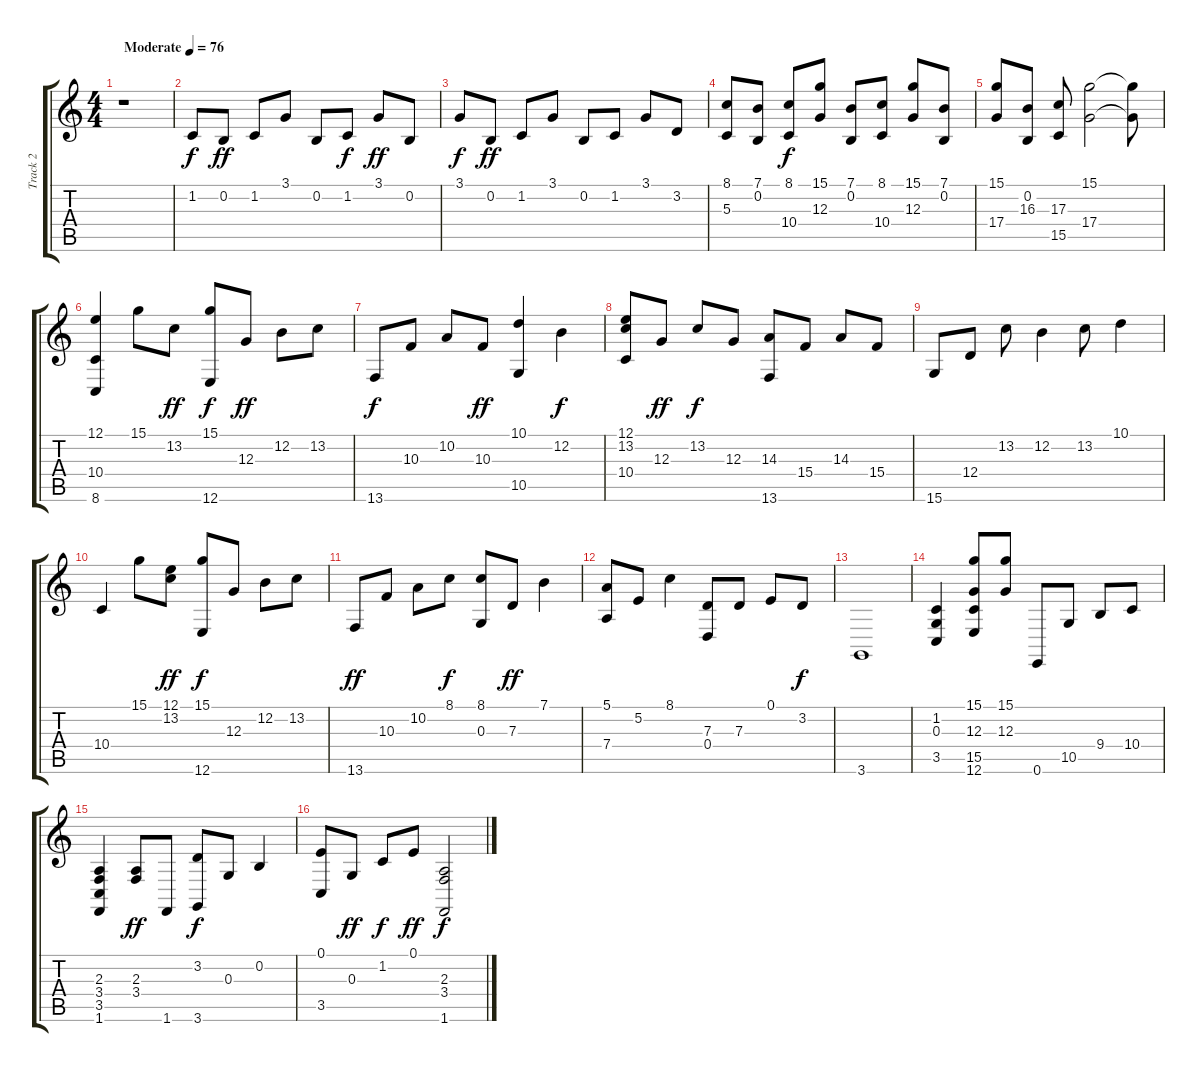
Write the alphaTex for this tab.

\track ("Track 2" "Track 2") {instrument brightacousticpiano}
\staff {score tabs}
\tuning (E4 B3 G3 D3 A2 E2) {hide}
\ts (4 4)
\tempo (76 "Moderate")
\clef g2
\ks c
r.1{dy f instrument brightacousticpiano} |
1.2.8 0.2.8{dy ff} 1.2.8 3.1.8 0.2.8 1.2.8{dy f} 3.1.8{dy ff} 0.2.8 |
3.1.8{dy f} 0.2.8{dy ff} 1.2.8 3.1.8 0.2.8 1.2.8 3.1.8 3.2.8 |
(8.1 5.3).8 (7.1 0.2).8 (8.1 10.4).8{dy f} (15.1 12.3).8 (7.1 0.2).8 (8.1 10.4).8 (15.1 12.3).8 (7.1 0.2).8 |
(15.1 17.4).8 (0.2 16.3).8 (17.3 15.5).8 (15.1 17.4).2 (15.1{t} 17.4{t}).8 |
(12.1 10.4 8.6).4 15.1.8 13.2.8{dy ff} (15.1 12.6).8{dy f} 12.3.8{dy ff} 12.2.8 13.2.8 |
13.6.8{dy f} 10.3.8 10.2.8 10.3.8{dy ff} (10.1 10.5).4 12.2.4{dy f} |
(12.1 13.2 10.4).8 12.3.8{dy ff} 13.2.8{dy f} 12.3.8 (14.3 13.6).8 15.4.8 14.3.8 15.4.8 |
15.6.8 12.4.8 13.2.8 12.2.4 13.2.8 10.1.4 |
10.4.4 15.1.8 (12.1 13.2).8{dy ff} (15.1 12.6).8{dy f} 12.3.8 12.2.8 13.2.8 |
13.6.8{dy ff} 10.3.8 10.2.8 8.1.8{dy f} (8.1 0.3).8 7.3.8{dy ff} 7.1.4 |
(5.1 7.4).8 5.2.8 8.1.4 (7.3 0.4).8 7.3.8 0.1.8 3.2.8{dy f} |
3.6.1 |
(1.2 0.3 3.5).4 (15.1 12.3 15.5 12.6).8 (15.1 12.3).8 0.6.8 10.5.8 9.4.8 10.4.8 |
(2.3 3.4 3.5 1.6).4 (2.3 3.4).8{dy ff} 1.6.8 (3.2 3.6).8{dy f} 0.3.8 0.2.4 |
(0.1 3.5).8 0.3.8{dy ff} 1.2.8{dy f} 0.1.8{dy ff} (2.3 3.4 1.6).2{dy f}
